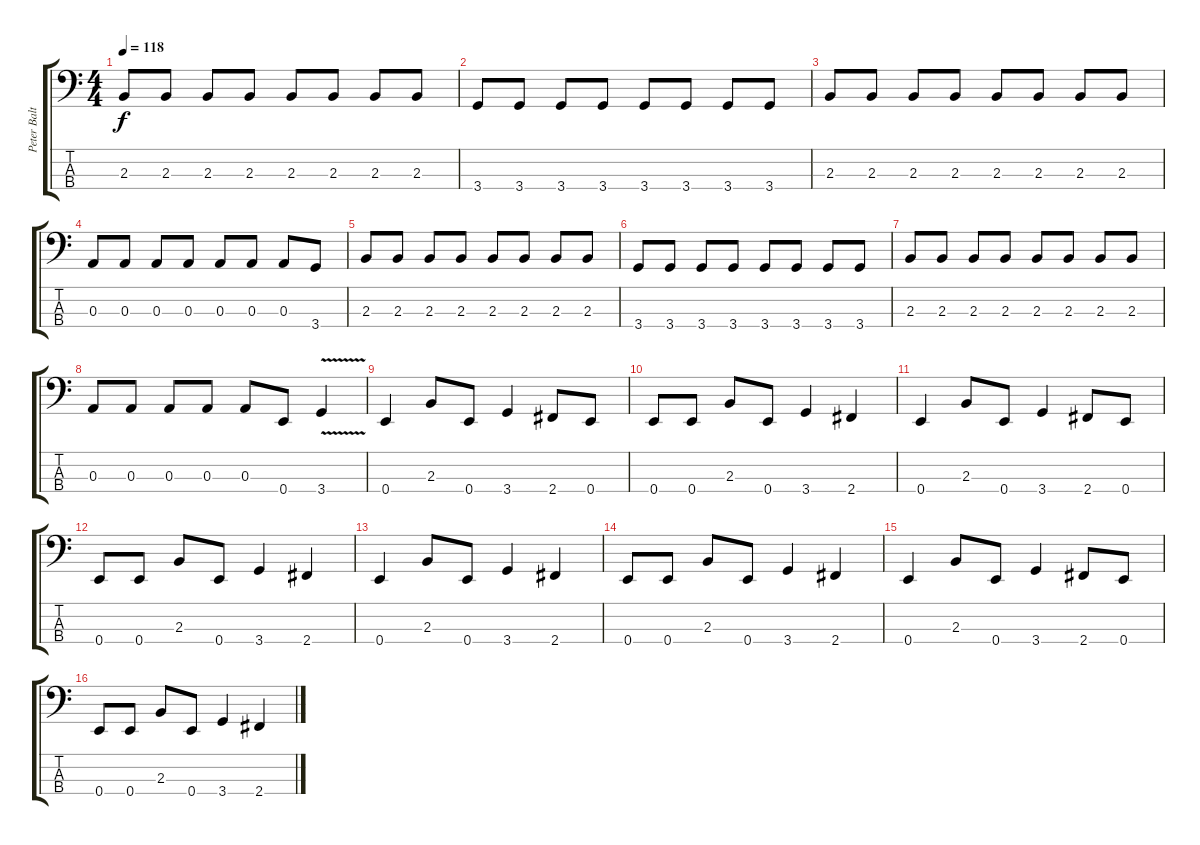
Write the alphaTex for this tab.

\track ("Peter Baltes" "Peter Balt") {instrument electricbassfinger}
\staff {score tabs}
\tuning (G2 D2 A1 E1) {hide}
\ts (4 4)
\tempo 118
\clef f4
\ks c
2.3.8{dy f} 2.3.8 2.3.8 2.3.8 2.3.8 2.3.8 2.3.8 2.3.8 |
3.4.8 3.4.8 3.4.8 3.4.8 3.4.8 3.4.8 3.4.8 3.4.8 |
2.3.8 2.3.8 2.3.8 2.3.8 2.3.8 2.3.8 2.3.8 2.3.8 |
0.3.8 0.3.8 0.3.8 0.3.8 0.3.8 0.3.8 0.3.8 3.4.8 |
2.3.8 2.3.8 2.3.8 2.3.8 2.3.8 2.3.8 2.3.8 2.3.8 |
3.4.8 3.4.8 3.4.8 3.4.8 3.4.8 3.4.8 3.4.8 3.4.8 |
2.3.8 2.3.8 2.3.8 2.3.8 2.3.8 2.3.8 2.3.8 2.3.8 |
0.3.8 0.3.8 0.3.8 0.3.8 0.3.8 0.4.8 3.4{v}.4 |
0.4.4 2.3.8 0.4.8 3.4.4 2.4.8 0.4.8 |
0.4.8 0.4.8 2.3.8 0.4.8 3.4.4 2.4.4 |
0.4.4 2.3.8 0.4.8 3.4.4 2.4.8 0.4.8 |
0.4.8 0.4.8 2.3.8 0.4.8 3.4.4 2.4.4 |
0.4.4 2.3.8 0.4.8 3.4.4 2.4.4 |
0.4.8 0.4.8 2.3.8 0.4.8 3.4.4 2.4.4 |
0.4.4 2.3.8 0.4.8 3.4.4 2.4.8 0.4.8 |
0.4.8 0.4.8 2.3.8 0.4.8 3.4.4 2.4.4
